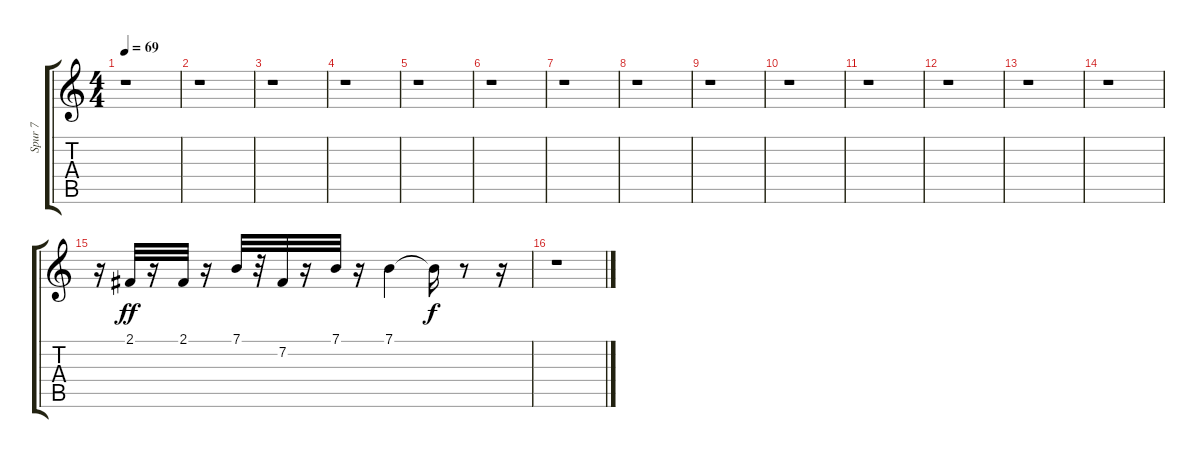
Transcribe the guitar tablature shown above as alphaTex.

\track ("Spur 7" "Spur 7") {instrument trumpet}
\staff {score tabs}
\tuning (E4 B3 G3 D3 A2 E2) {hide}
\ts (4 4)
\tempo 69
\clef g2
\ks c
r.1{dy ff} |
r.1 |
r.1 |
r.1 |
r.1 |
r.1 |
r.1 |
r.1 |
r.1 |
r.1 |
r.1 |
r.1 |
r.1 |
r.1 |
r.16 2.1.32{balance 10} r.16 2.1.32 r.16 7.1.32 r.32 7.2.32 r.16 7.1.32 r.16 7.1.4 7.1{t}.16{dy f} r.8 r.16 |
r.1
